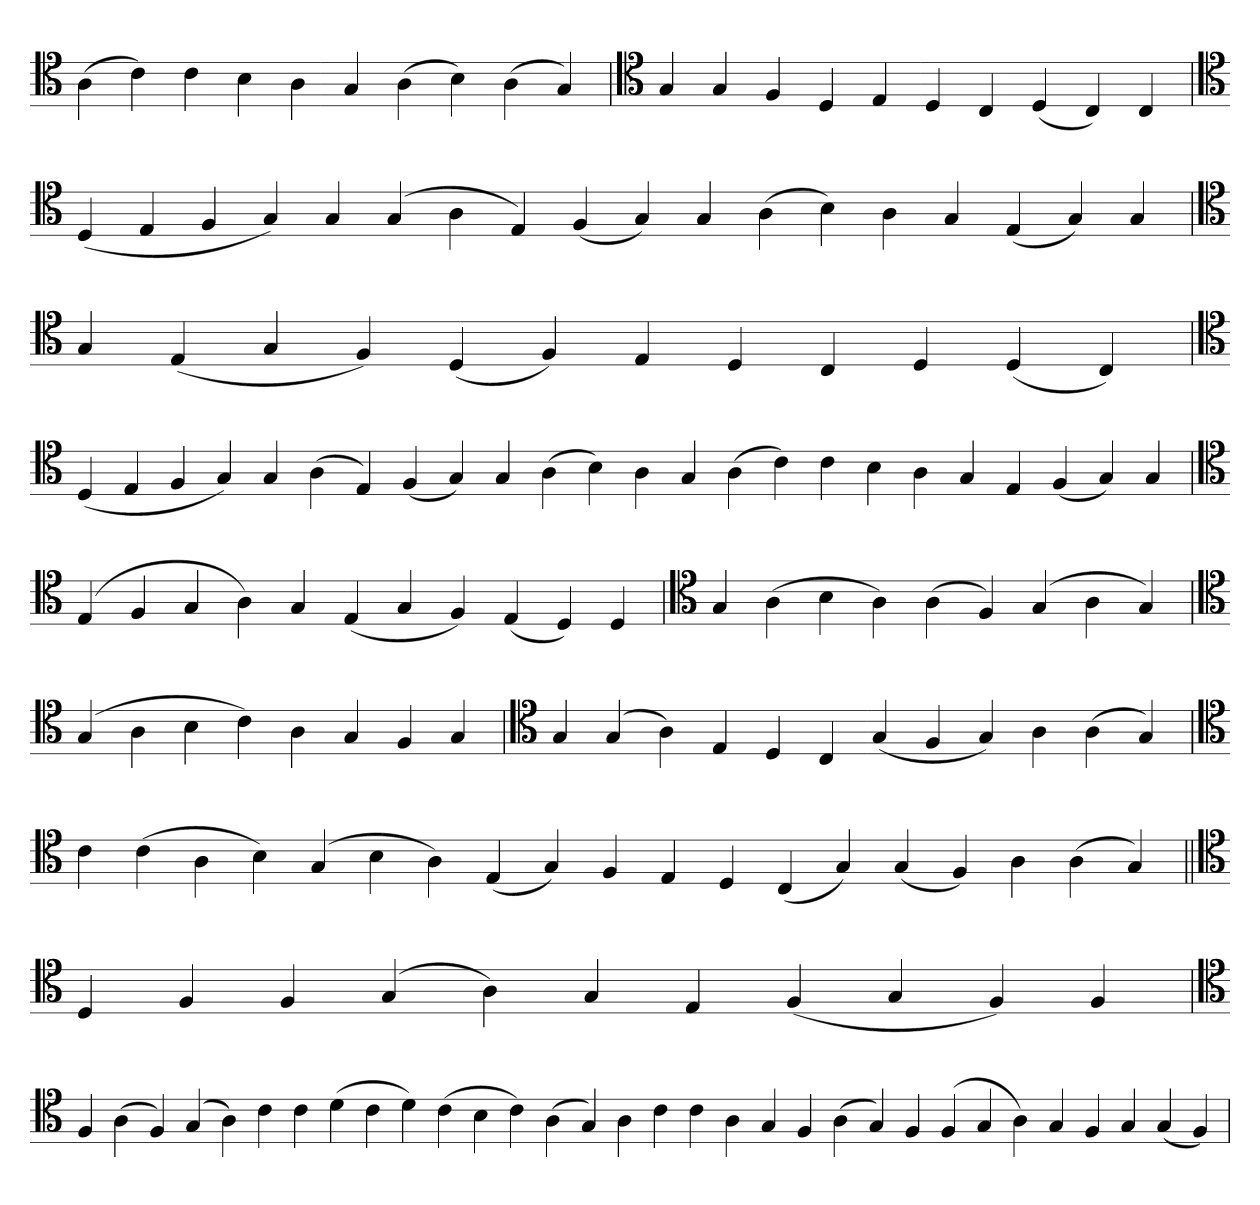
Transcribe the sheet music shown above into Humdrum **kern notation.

**kern
*part1
*staff1
*clefC4
=
(4A
4c)
4c
4B
4A
4G
(4A
4B)
(4A
4G)
=
*clefC4
4G
4G
4F
4D
4E
4D
4C
(4D
4C)
4C
=`
*clefC4
(4D
4E
4F
4G)
4G
(4G
4A
4E)
(4F
4G)
4G
(4A
4B)
4A
4G
(4E
4G)
4G
='
*clefC4
4G
(4E
4G
4F)
(4D
4F)
4E
4D
4C
4D
(4D
4C)
=`
*clefC4
(4D
4E
4F
4G)
4G
(4A
4E)
(4F
4G)
4G
(4A
4B)
4A
4G
(4A
4c)
4c
4B
4A
4G
4E
(4F
4G)
4G
='
*clefC4
(4E
4F
4G
4A)
4G
(4E
4G
4F)
(4E
4D)
4D
='
*clefC4
4G
(4A
4B
4A)
(4A
4F)
(4G
4A
4G)
=`
*clefC4
(4G
4A
4B
4c)
4A
4G
4F
4G
=`
*clefC4
4G
(4G
4A)
4E
4D
4C
(4G
4F
4G)
4A
(4A
4G)
='
*clefC4
4c
(4c
4A
4B)
(4G
4B
4A)
(4E
4G)
4F
4E
4D
(4C
4G)
(4G
4F)
4A
(4A
4G)
=||
*clefC4
4D
4F
4F
(4G
4A)
4G
4E
(4F
4G
4F)
4F
=`
*clefC4
4F
(4A
4F)
(4G
4A)
4c
4c
(4d
4c
4d)
(4c
4B
4c)
(4A
4G)
4A
4c
4c
4A
4G
4F
(4A
4G)
4F
(4F
4G
4A)
4G
4F
4G
(4G
4F)
=
*-
